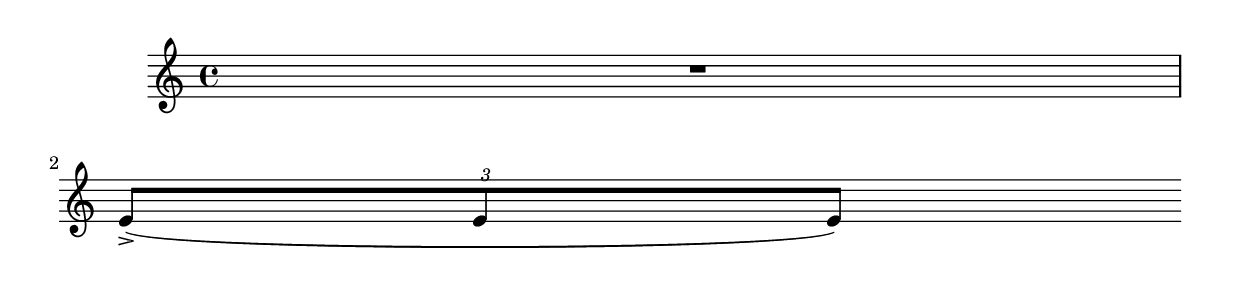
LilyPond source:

\version "2.15.35"

\header {
  texidoc = "Tuplet number position is correct when slurs and scripts
are present.
"
}

\relative c'
{
  R1 |
  \break
  \times 2/3 { e8(-> e e) }
}
